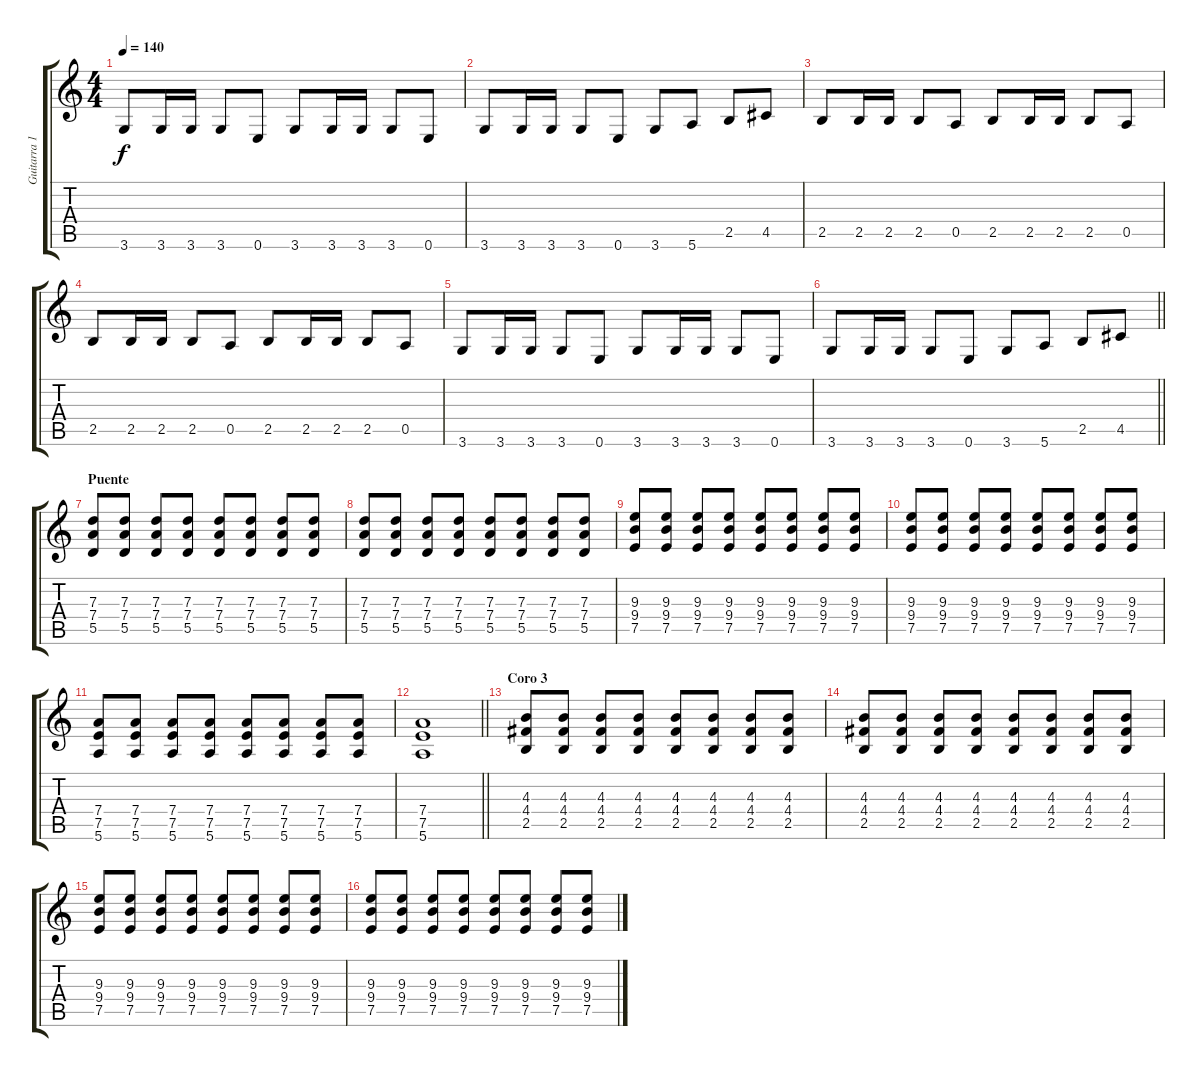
\track ("Guitarra 1" "Guitarra 1") {instrument electricguitarclean}
\staff {score tabs}
\tuning (E4 B3 G3 D3 A2 E2) {hide}
\ts (4 4)
\tempo 140
\clef g2
\ks c
3.6.8{dy f} 3.6.16 3.6.16 3.6.8 0.6.8 3.6.8 3.6.16 3.6.16 3.6.8 0.6.8 |
3.6.8 3.6.16 3.6.16 3.6.8 0.6.8 3.6.8 5.6.8 2.5.8 4.5.8 |
2.5.8 2.5.16 2.5.16 2.5.8 0.5.8 2.5.8 2.5.16 2.5.16 2.5.8 0.5.8 |
2.5.8 2.5.16 2.5.16 2.5.8 0.5.8 2.5.8 2.5.16 2.5.16 2.5.8 0.5.8 |
3.6.8 3.6.16 3.6.16 3.6.8 0.6.8 3.6.8 3.6.16 3.6.16 3.6.8 0.6.8 |
\barLineRight lightlight
3.6.8 3.6.16 3.6.16 3.6.8 0.6.8 3.6.8 5.6.8 2.5.8 4.5.8 |
\section ("" "Puente")
(7.3 7.4 5.5).8{instrument distortionguitar} (7.3 7.4 5.5).8 (7.3 7.4 5.5).8 (7.3 7.4 5.5).8 (7.3 7.4 5.5).8 (7.3 7.4 5.5).8 (7.3 7.4 5.5).8 (7.3 7.4 5.5).8 |
(7.3 7.4 5.5).8 (7.3 7.4 5.5).8 (7.3 7.4 5.5).8 (7.3 7.4 5.5).8 (7.3 7.4 5.5).8 (7.3 7.4 5.5).8 (7.3 7.4 5.5).8 (7.3 7.4 5.5).8 |
(9.3 9.4 7.5).8 (9.3 9.4 7.5).8 (9.3 9.4 7.5).8 (9.3 9.4 7.5).8 (9.3 9.4 7.5).8 (9.3 9.4 7.5).8 (9.3 9.4 7.5).8 (9.3 9.4 7.5).8 |
(9.3 9.4 7.5).8 (9.3 9.4 7.5).8 (9.3 9.4 7.5).8 (9.3 9.4 7.5).8 (9.3 9.4 7.5).8 (9.3 9.4 7.5).8 (9.3 9.4 7.5).8 (9.3 9.4 7.5).8 |
(7.4 7.5 5.6).8 (7.4 7.5 5.6).8 (7.4 7.5 5.6).8 (7.4 7.5 5.6).8 (7.4 7.5 5.6).8 (7.4 7.5 5.6).8 (7.4 7.5 5.6).8 (7.4 7.5 5.6).8 |
\barLineRight lightlight
(7.4 7.5 5.6).1 |
\section ("" "Coro 3")
(4.3 4.4 2.5).8 (4.3 4.4 2.5).8 (4.3 4.4 2.5).8 (4.3 4.4 2.5).8 (4.3 4.4 2.5).8 (4.3 4.4 2.5).8 (4.3 4.4 2.5).8 (4.3 4.4 2.5).8 |
(4.3 4.4 2.5).8 (4.3 4.4 2.5).8 (4.3 4.4 2.5).8 (4.3 4.4 2.5).8 (4.3 4.4 2.5).8 (4.3 4.4 2.5).8 (4.3 4.4 2.5).8 (4.3 4.4 2.5).8 |
(9.3 9.4 7.5).8 (9.3 9.4 7.5).8 (9.3 9.4 7.5).8 (9.3 9.4 7.5).8 (9.3 9.4 7.5).8 (9.3 9.4 7.5).8 (9.3 9.4 7.5).8 (9.3 9.4 7.5).8 |
(9.3 9.4 7.5).8 (9.3 9.4 7.5).8 (9.3 9.4 7.5).8 (9.3 9.4 7.5).8 (9.3 9.4 7.5).8 (9.3 9.4 7.5).8 (9.3 9.4 7.5).8 (9.3 9.4 7.5).8
